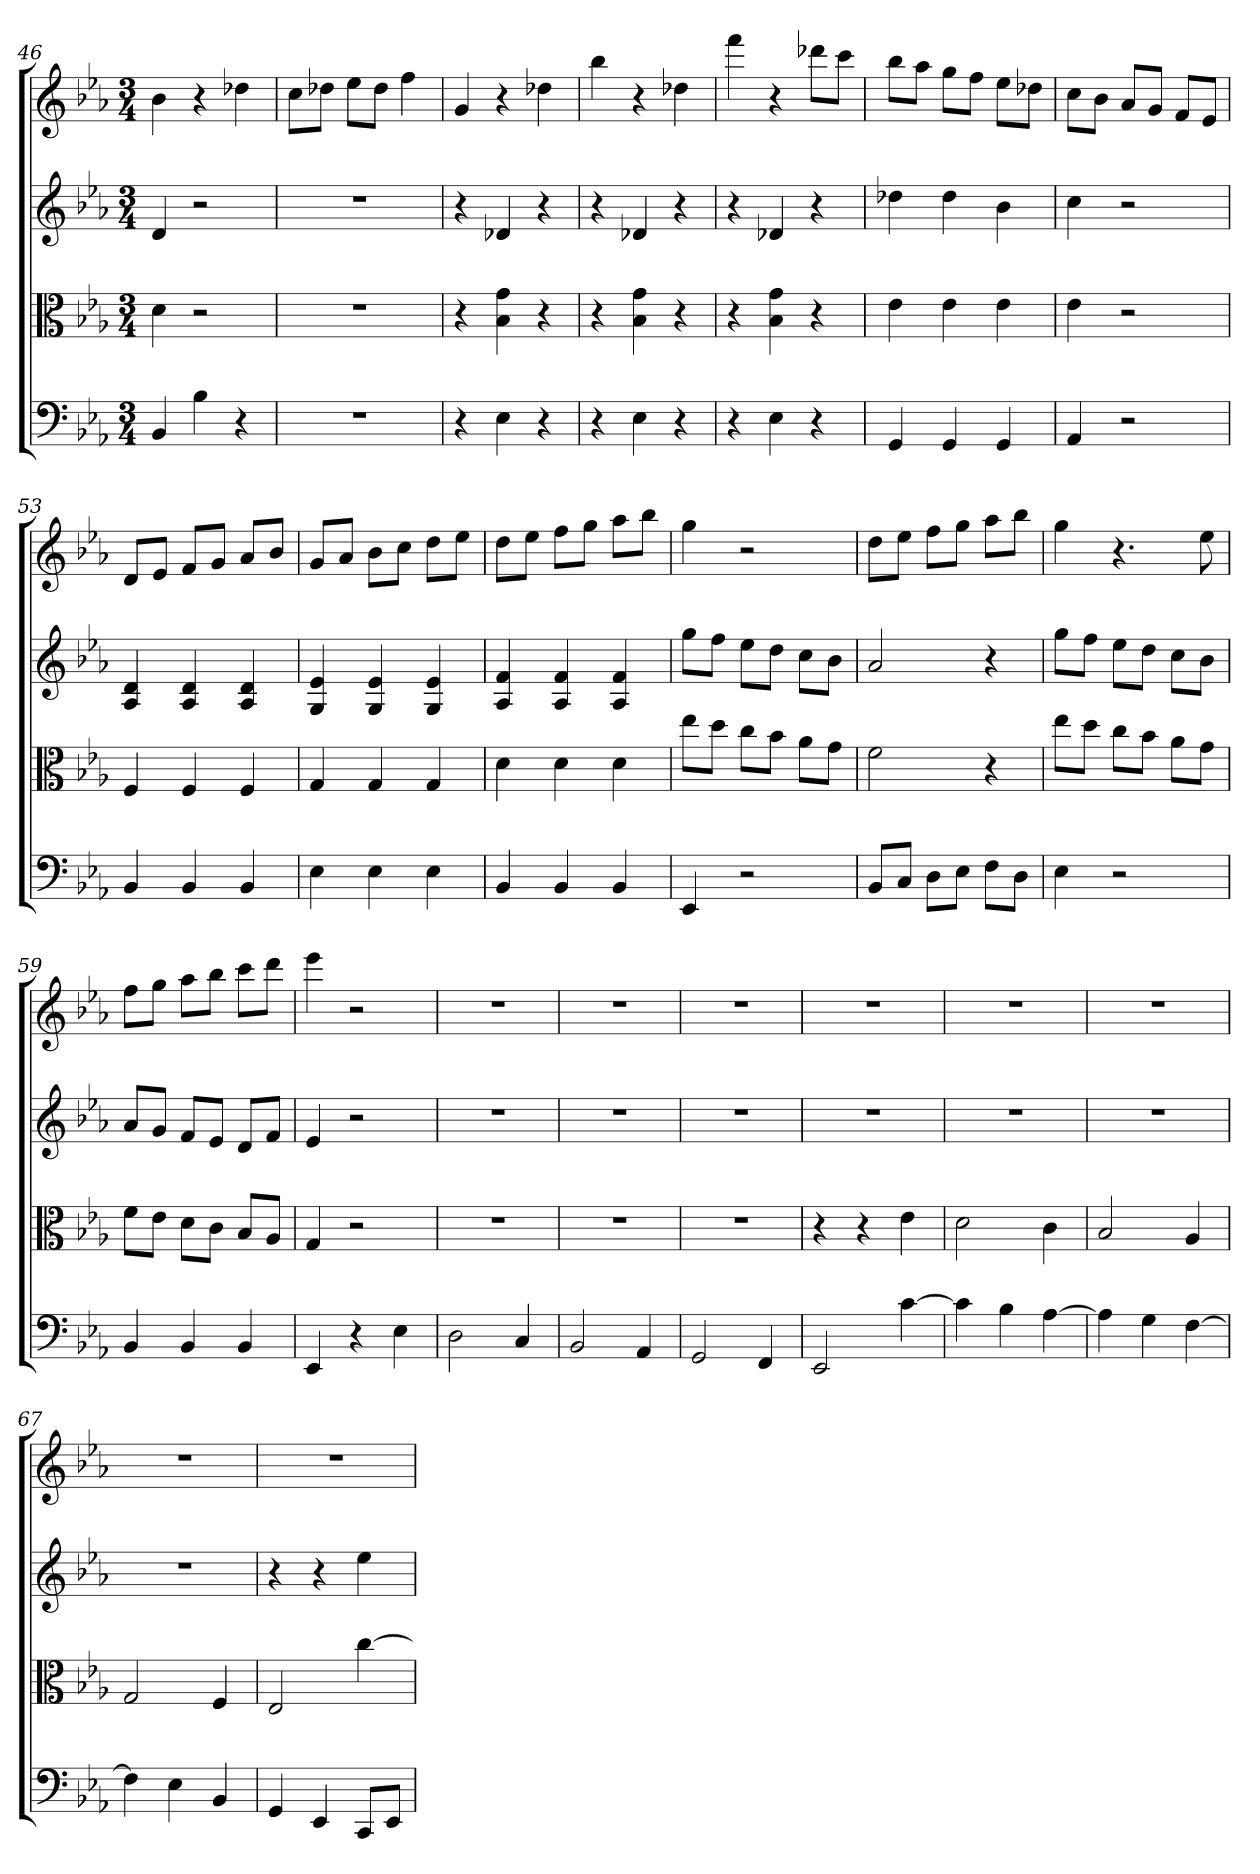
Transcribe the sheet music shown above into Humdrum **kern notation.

**kern	**kern	**kern	**kern
*part4	*part3	*part2	*part1
*staff4	*staff3	*staff2	*staff1
*clefF4	*clefC3	*	*
*k[b-e-a-]	*k[b-e-a-]	*k[b-e-a-]	*k[b-e-a-]
*E-:	*E-:	*E-:	*E-:
*M3/4	*M3/4	*M3/4	*M3/4
=46	=46	=46	=46
4BB-	4d	4d	4b-
4B-	2r	2r	4r
4r	.	.	4dd-X
=47	=47	=47	=47
2.r	2.r	2.r	8ccL
.	.	.	8dd-XJ
.	.	.	8ee-L
.	.	.	8dd-J
.	.	.	4ff
=48	=48	=48	=48
4r	4r	4r	4g
4E-	4B- 4g	4d-X	4r
4r	4r	4r	4dd-X
=49	=49	=49	=49
4r	4r	4r	4bb-
4E-	4B- 4g	4d-X	4r
4r	4r	4r	4dd-X
=50	=50	=50	=50
4r	4r	4r	4fff
4E-	4B- 4g	4d-X	4r
4r	4r	4r	8ddd-XL
.	.	.	8cccJ
=51	=51	=51	=51
4GG	4e-	4dd-X	8bb-L
.	.	.	8aa-J
4GG	4e-	4dd-	8ggL
.	.	.	8ffJ
4GG	4e-	4b-	8ee-L
.	.	.	8dd-XJ
=52	=52	=52	=52
4AA-	4e-	4cc	8ccL
.	.	.	8b-J
2r	2r	2r	8a-L
.	.	.	8gJ
.	.	.	8fL
.	.	.	8e-J
=53	=53	=53	=53
4BB-	4F	4A- 4d	8dL
.	.	.	8e-J
4BB-	4F	4A- 4d	8fL
.	.	.	8gJ
4BB-	4F	4A- 4d	8a-L
.	.	.	8b-J
=54	=54	=54	=54
4E-	4G	4G 4e-	8gL
.	.	.	8a-J
4E-	4G	4G 4e-	8b-L
.	.	.	8ccJ
4E-	4G	4G 4e-	8ddL
.	.	.	8ee-J
=55	=55	=55	=55
4BB-	4d	4A- 4f	8ddL
.	.	.	8ee-J
4BB-	4d	4A- 4f	8ffL
.	.	.	8ggJ
4BB-	4d	4A- 4f	8aa-L
.	.	.	8bb-J
=56	=56	=56	=56
4EE-	8ee-\L	8ggL	4gg
.	8dd\J	8ffJ	.
2r	8cc\L	8ee-L	2r
.	8b-\J	8ddJ	.
.	8a-\L	8ccL	.
.	8g\J	8b-J	.
=57	=57	=57	=57
8BB-/L	2f	2a-	8ddL
8C/J	.	.	8ee-J
8D\L	.	.	8ffL
8E-\J	.	.	8ggJ
8F\L	4r	4r	8aa-L
8D\J	.	.	8bb-J
=58	=58	=58	=58
4E-	8ee-\L	8ggL	4gg
.	8dd\J	8ffJ	.
2r	8cc\L	8ee-L	4.r
.	8b-\J	8ddJ	.
.	8a-\L	8ccL	.
.	8g\J	8b-J	8ee-
=59	=59	=59	=59
4BB-	8f\L	8a-L	8ffL
.	8e-\J	8gJ	8ggJ
4BB-	8d\L	8fL	8aa-L
.	8c\J	8e-J	8bb-J
4BB-	8B-/L	8dL	8cccL
.	8A-/J	8fJ	8dddJ
=60	=60	=60	=60
4EE-	4G	4e-	4eee-
4r	2r	2r	2r
4E-	.	.	.
=61	=61	=61	=61
2D	2.r	2.r	2.r
4C	.	.	.
=62	=62	=62	=62
2BB-	2.r	2.r	2.r
4AA-	.	.	.
=63	=63	=63	=63
2GG	2.r	2.r	2.r
4FF	.	.	.
=64	=64	=64	=64
2EE-	4r	2.r	2.r
.	4r	.	.
[4c	4e-	.	.
=65	=65	=65	=65
4c]	2d	2.r	2.r
4B-	.	.	.
[4A-	4c	.	.
=66	=66	=66	=66
4A-]	2B-	2.r	2.r
4G	.	.	.
[4F	4A-	.	.
=67	=67	=67	=67
4F]	2G	2.r	2.r
4E-	.	.	.
4BB-	4F	.	.
=68	=68	=68	=68
4GG	2E-	4r	2.r
4EE-	.	4r	.
8CC/L	[4cc	4ee-	.
8EE-/J	.	.	.
=	=	=	=
*-	*-	*-	*-
